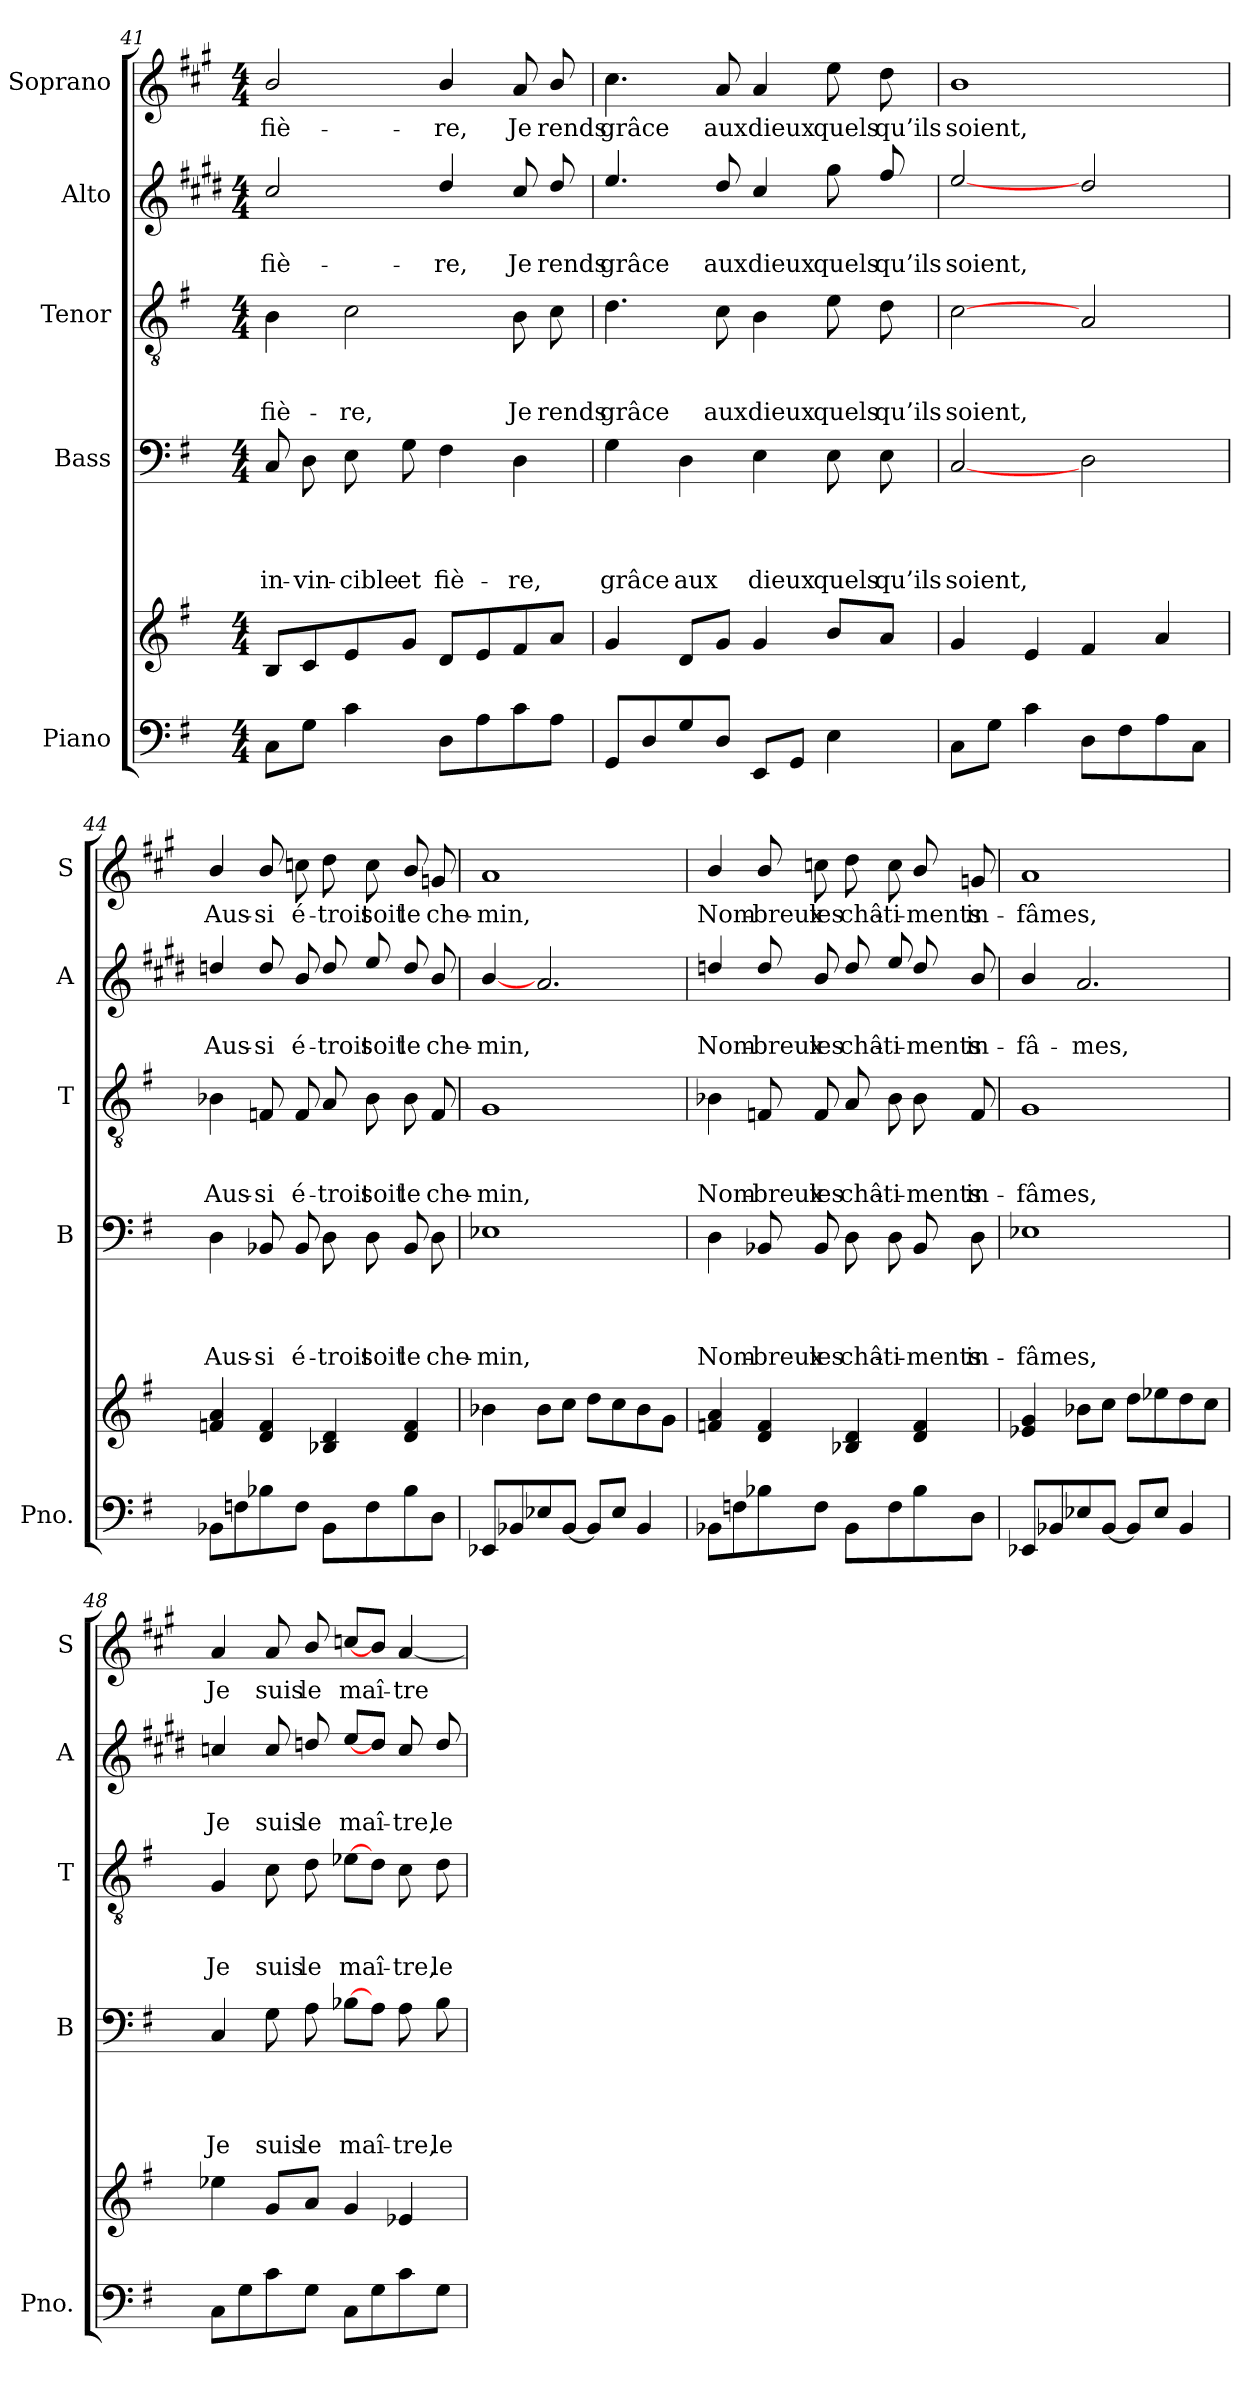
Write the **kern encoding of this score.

**kern	**kern	**kern	**text	**text	**text	**text	**kern	**text	**text	**text	**kern	**text	**text	**kern	**text
*part5	*part5	*part4	*part4	*part4	*part4	*part4	*part3	*part3	*part3	*part3	*part2	*part2	*part2	*part1	*part1
*staff6	*staff5	*staff4	*staff4	*staff4	*staff4	*staff4	*staff3	*staff3	*staff3	*staff3	*staff2	*staff2	*staff2	*staff1	*staff1
*I"Piano	*	*I"Bass	*	*	*	*	*I"Tenor	*	*	*	*I"Alto	*	*	*I"Soprano	*
*I'Pno.	*	*I'B	*	*	*	*	*I'T	*	*	*	*I'A	*	*	*I'S	*
*clefF4	*clefG2	*clefF4	*	*	*	*	*clefGv2	*	*	*	*clefG2	*	*	*clefG2	*
*	*	*	*	*	*	*	*	*	*	*	*ITrd5c9	*	*	*ITrd1c2	*
*k[f#]	*k[f#]	*k[f#]	*	*	*	*	*k[f#]	*	*	*	*k[f#]	*	*	*k[f#]	*
*G:	*G:	*G:	*	*	*	*	*G:	*	*	*	*G:	*	*	*G:	*
*M4/4	*M4/4	*M4/4	*	*	*	*	*M4/4	*	*	*	*M4/4	*	*	*M4/4	*
=41	=41	=41	=41	=41	=41	=41	=41	=41	=41	=41	=41	=41	=41	=41	=41
!	!	!	!	!	!	!LO:LY:b	!	!	!	!LO:LY:b	!	!	!LO:LY:b	!	!LO:LY:b
8C\L	8B/L	8C/	.	.	.	in-	4B\	.	.	fiè-	2e/	.	fiè-	2a/	fiè-
!	!	!	!	!	!	!LO:LY:b	!	!	!	!	!	!	!	!	!
8G\J	8c/	8D\	.	.	.	-vin-	.	.	.	.	.	.	.	.	.
!	!	!	!	!	!	!LO:LY:b	!	!	!	!LO:LY:b	!	!	!	!	!
4c\	8e/	8E\	.	.	.	-cible	2c\	.	.	-re,	.	.	.	.	.
!	!	!	!	!	!	!LO:LY:b	!	!	!	!	!	!	!	!	!
.	8g/J	8G\	.	.	.	et	.	.	.	.	.	.	.	.	.
!	!	!	!	!	!	!LO:LY:b	!	!	!	!	!	!	!LO:LY:b	!	!LO:LY:b
8D\L	8d/L	4F#\	.	.	.	fiè-	.	.	.	.	4f#/	.	-re,	4a/	-re,
8A\	8e/	.	.	.	.	.	.	.	.	.	.	.	.	.	.
!	!	!	!	!	!	!LO:LY:b	!	!	!	!LO:LY:b	!	!	!LO:LY:b	!	!LO:LY:b
8c\	8f#/	4D\	.	.	.	-re,	8B\	.	.	Je	8e/	.	Je	8g/	Je
!	!	!	!	!	!	!	!	!	!	!LO:LY:b	!	!	!LO:LY:b	!	!LO:LY:b
8A\J	8a/J	.	.	.	.	.	8c\	.	.	rends	8f#/	.	rends	8a/	rends
=42	=42	=42	=42	=42	=42	=42	=42	=42	=42	=42	=42	=42	=42	=42	=42
!	!	!	!	!	!	!LO:LY:b	!	!	!	!LO:LY:b	!	!	!LO:LY:b	!	!LO:LY:b
8GG/L	4g/	4G\	.	.	.	grâce	4.d\	.	.	grâce	4.g/	.	grâce	4.b\	grâce
8D/	.	.	.	.	.	.	.	.	.	.	.	.	.	.	.
!	!	!	!	!	!	!LO:LY:b	!	!	!	!	!	!	!	!	!
8G/	8d/L	4D\	.	.	.	aux	.	.	.	.	.	.	.	.	.
!	!	!	!	!	!	!	!	!	!	!LO:LY:b	!	!	!LO:LY:b	!	!LO:LY:b
8D/J	8g/J	.	.	.	.	.	8c\	.	.	aux	8f#/	.	aux	8g/	aux
!	!	!	!	!	!	!LO:LY:b	!	!	!	!LO:LY:b	!	!	!LO:LY:b	!	!LO:LY:b
8EE/L	4g/	4E\	.	.	.	dieux	4B\	.	.	dieux	4e/	.	dieux	4g/	dieux
8GG/J	.	.	.	.	.	.	.	.	.	.	.	.	.	.	.
!	!	!	!	!	!	!LO:LY:b	!	!	!	!LO:LY:b	!	!	!LO:LY:b	!	!LO:LY:b
4E\	8b/L	8E\	.	.	.	quels	8e\	.	.	quels	8b\	.	quels	8dd\	quels
!	!	!	!	!	!	!LO:LY:b	!	!	!	!LO:LY:b	!	!	!LO:LY:b	!	!LO:LY:b
.	8a/J	8E\	.	.	.	qu’ils	8d\	.	.	qu’ils	8a/	.	qu’ils	8cc\	qu’ils
!!LO:PB:g=z
=43	=43	=43	=43	=43	=43	=43	=43	=43	=43	=43	=43	=43	=43	=43	=43
!	!	!	!	!	!	!LO:LY:b	!	!	!	!LO:LY:b	!	!	!LO:LY:b	!	!LO:LY:b
8C\L	4g/	[2C/	.	.	.	soient,	[2c\	.	.	soient,	[2g/	.	soient,	1a	soient,
8G\J	.	.	.	.	.	.	.	.	.	.	.	.	.	.	.
4c\	4e/	.	.	.	.	.	.	.	.	.	.	.	.	.	.
8D\L	4f#/	2D\	.	.	.	.	2A/	.	.	.	2f#/	.	.	.	.
8F#\	.	.	.	.	.	.	.	.	.	.	.	.	.	.	.
8A\	4a/	.	.	.	.	.	.	.	.	.	.	.	.	.	.
8C\J	.	.	.	.	.	.	.	.	.	.	.	.	.	.	.
=44	=44	=44	=44	=44	=44	=44	=44	=44	=44	=44	=44	=44	=44	=44	=44
!	!	!	!	!	!	!LO:LY:b	!	!	!	!LO:LY:b	!	!	!LO:LY:b	!	!LO:LY:b
8BB-X\L	4fn/ 4a/	4D\	.	.	.	Aus-	4B-X\	.	.	Aus-	4fn/	.	Aus-	4a/	Aus-
8Fn\	.	.	.	.	.	.	.	.	.	.	.	.	.	.	.
!	!	!	!	!	!	!LO:LY:b	!	!	!	!LO:LY:b	!	!	!LO:LY:b	!	!LO:LY:b
8B-X\	4d/ 4f/	8BB-X/	.	.	.	-si	8Fn/	.	.	-si	8f/	.	-si	8a/	-si
!	!	!	!	!	!	!LO:LY:b	!	!	!	!LO:LY:b	!	!	!LO:LY:b	!	!LO:LY:b
8F\J	.	8BB-/	.	.	.	é-	8F/	.	.	é-	8d/	.	é-	8b-X\	é-
!	!	!	!	!	!	!LO:LY:b	!	!	!	!LO:LY:b	!	!	!LO:LY:b	!	!LO:LY:b
8BB-\L	4B-X/ 4d/	8D\	.	.	.	-troit	8A/	.	.	-troit	8f/	.	-troit	8cc\	-troit
!	!	!	!	!	!	!LO:LY:b	!	!	!	!LO:LY:b	!	!	!LO:LY:b	!	!LO:LY:b
8F\	.	8D\	.	.	.	soit	8B-\	.	.	soit	8g/	.	soit	8b-\	soit
!	!	!	!	!	!	!LO:LY:b	!	!	!	!LO:LY:b	!	!	!LO:LY:b	!	!LO:LY:b
8B-\	4d/ 4f/	8BB-/	.	.	.	le	8B-\	.	.	le	8f/	.	le	8a/	le
!	!	!	!	!	!	!LO:LY:b	!	!	!	!LO:LY:b	!	!	!LO:LY:b	!	!LO:LY:b
8D\J	.	8D\	.	.	.	che-	8F/	.	.	che-	8d/	.	che-	8fn/	che-
=45	=45	=45	=45	=45	=45	=45	=45	=45	=45	=45	=45	=45	=45	=45	=45
!	!	!	!	!	!	!LO:LY:b	!	!	!	!LO:LY:b	!	!	!LO:LY:b	!	!LO:LY:b
8EE-X/L	4b-X\	1E-X	.	.	.	-min,	1G	.	.	-min,	[4d/	.	-min,	1g	-min,
8BB-X/	.	.	.	.	.	.	.	.	.	.	.	.	.	.	.
8E-X/	8b-\L	.	.	.	.	.	.	.	.	.	2.c/	.	.	.	.
[8BB-/J	8cc\J	.	.	.	.	.	.	.	.	.	.	.	.	.	.
8BB-/L]	8dd\L	.	.	.	.	.	.	.	.	.	.	.	.	.	.
8E-/J	8cc\	.	.	.	.	.	.	.	.	.	.	.	.	.	.
4BB-/	8b-\	.	.	.	.	.	.	.	.	.	.	.	.	.	.
.	8g\J	.	.	.	.	.	.	.	.	.	.	.	.	.	.
!!LO:LB:g=z
=46	=46	=46	=46	=46	=46	=46	=46	=46	=46	=46	=46	=46	=46	=46	=46
!	!	!	!	!	!	!LO:LY:b	!	!	!	!LO:LY:b	!	!	!LO:LY:b	!	!LO:LY:b
8BB-X\L	4fn/ 4a/	4D\	.	.	.	Nom-	4B-X\	.	.	Nom-	4fn/	.	Nom-	4a/	Nom-
8Fn\	.	.	.	.	.	.	.	.	.	.	.	.	.	.	.
!	!	!	!	!	!	!LO:LY:b	!	!	!	!LO:LY:b	!	!	!LO:LY:b	!	!LO:LY:b
8B-X\	4d/ 4f/	8BB-X/	.	.	.	-breux	8Fn/	.	.	-breux	8f/	.	-breux	8a/	-breux
!	!	!	!	!	!	!LO:LY:b	!	!	!	!LO:LY:b	!	!	!LO:LY:b	!	!LO:LY:b
8F\J	.	8BB-/	.	.	.	les	8F/	.	.	les	8d/	.	les	8b-X\	les
!	!	!	!	!	!	!LO:LY:b	!	!	!	!LO:LY:b	!	!	!LO:LY:b	!	!LO:LY:b
8BB-\L	4B-X/ 4d/	8D\	.	.	.	châ-	8A/	.	.	châ-	8f/	.	châ-	8cc\	châ-
!	!	!	!	!	!	!LO:LY:b	!	!	!	!LO:LY:b	!	!	!LO:LY:b	!	!LO:LY:b
8F\	.	8D\	.	.	.	-ti-	8B-\	.	.	-ti-	8g/	.	-ti-	8b-\	-ti-
!	!	!	!	!	!	!LO:LY:b	!	!	!	!LO:LY:b	!	!	!LO:LY:b	!	!LO:LY:b
8B-\	4d/ 4f/	8BB-/	.	.	.	-ments	8B-\	.	.	-ments	8f/	.	-ments	8a/	-ments
!	!	!	!	!	!	!LO:LY:b	!	!	!	!LO:LY:b	!	!	!LO:LY:b	!	!LO:LY:b
8D\J	.	8D\	.	.	.	in-	8F/	.	.	in-	8d/	.	in-	8fn/	in-
=47	=47	=47	=47	=47	=47	=47	=47	=47	=47	=47	=47	=47	=47	=47	=47
!	!	!	!	!	!	!LO:LY:b	!	!	!	!LO:LY:b	!	!	!LO:LY:b	!	!LO:LY:b
8EE-X/L	4e-X/ 4g/	1E-X	.	.	.	-fâmes,	1G	.	.	-fâmes,	4d/	.	-fâ-	1g	-fâmes,
8BB-X/	.	.	.	.	.	.	.	.	.	.	.	.	.	.	.
!	!	!	!	!	!	!	!	!	!	!	!	!	!LO:LY:b	!	!
8E-X/	8b-X\L	.	.	.	.	.	.	.	.	.	2.c/	.	-mes,	.	.
[8BB-/J	8cc\J	.	.	.	.	.	.	.	.	.	.	.	.	.	.
8BB-/L]	8dd\L	.	.	.	.	.	.	.	.	.	.	.	.	.	.
8E-/J	8ee-X\	.	.	.	.	.	.	.	.	.	.	.	.	.	.
4BB-/	8dd\	.	.	.	.	.	.	.	.	.	.	.	.	.	.
.	8cc\J	.	.	.	.	.	.	.	.	.	.	.	.	.	.
=48	=48	=48	=48	=48	=48	=48	=48	=48	=48	=48	=48	=48	=48	=48	=48
!	!	!	!	!	!	!LO:LY:b	!	!	!	!LO:LY:b	!	!	!LO:LY:b	!	!LO:LY:b
8C\L	4ee-X\	4C/	.	.	.	Je	4G/	.	.	Je	4e-X/	.	Je	4g/	Je
8G\	.	.	.	.	.	.	.	.	.	.	.	.	.	.	.
!	!	!	!	!	!	!LO:LY:b	!	!	!	!LO:LY:b	!	!	!LO:LY:b	!	!LO:LY:b
8c\	8g/L	8G\	.	.	.	suis	8c\	.	.	suis	8e-/	.	suis	8g/	suis
!	!	!	!	!	!	!LO:LY:b	!	!	!	!LO:LY:b	!	!	!LO:LY:b	!	!LO:LY:b
8G\J	8a/J	8A\	.	.	.	le	8d\	.	.	le	8fn/	.	le	8a/	le
!	!	!	!	!	!	!LO:LY:b	!	!	!	!LO:LY:b	!	!	!LO:LY:b	!	!LO:LY:b
8C\L	4g/	[8B-X\L	.	.	.	maî-	[8e-X\L	.	.	maî-	[8g/L	.	maî-	[8b-X/L	maî-
8G\	.	8A\J	.	.	.	.	8d\J	.	.	.	8f/J	.	.	8a/J	.
!	!	!	!	!	!	!LO:LY:b	!	!	!	!LO:LY:b	!	!	!LO:LY:b	!	!LO:LY:b
8c\	4e-X/	8A\	.	.	.	-tre,	8c\	.	.	-tre,	8e-/	.	-tre,	[4g/	-tre
!	!	!	!	!	!	!LO:LY:b	!	!	!	!LO:LY:b	!	!	!LO:LY:b	!	!
8G\J	.	8B-\	.	.	.	le	8d\	.	.	le	8f/	.	le	.	.
=	=	=	=	=	=	=	=	=	=	=	=	=	=	=	=
*-	*-	*-	*-	*-	*-	*-	*-	*-	*-	*-	*-	*-	*-	*-	*-
